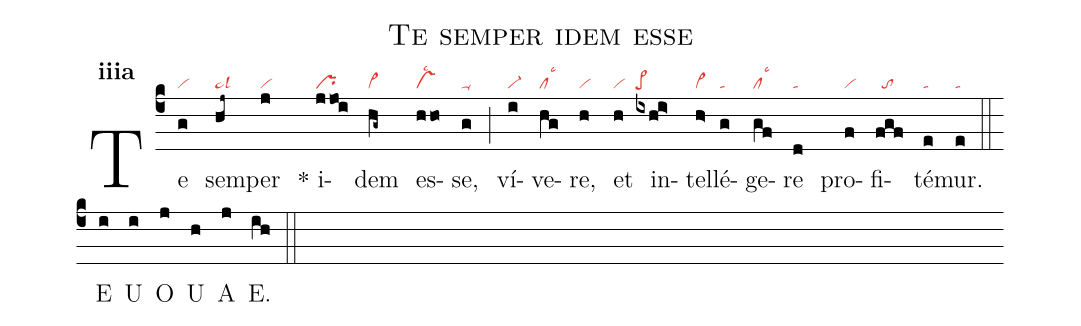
name:Te semper idem esse;
office-part:an;
mode:3a;
nabc-lines:1;
%%
initial-style: 1;
name:Te semper idem esse;
mode: 3;
office-part: Antiphona;
annotation: Ant.;
annotation: iii a;
nabc-lines:1;
%%
(c4)Te(g|vi) sem(hj~|ta>lsl3)per(j|vi) <sp>*</sp> i(jjoi|pr)dem(hg~|vi>) es(hho|vslsc2)se,(g|ta-) (;) ví(i|vi-)ve(hg|cllsc3)re,(h|vi) et(h|vi) in(ixhi>|pe>)tel(h>|vi>)lé(g|ta)ge(gf|cllsc3)re(d|ta) pro(f|vi)fi(fgf|//to)té(e|ta)mur.(e|ta) (::)

<eu>E(i) U(i) O(j) U(h) A(j) E.(ih) </eu>(::)
